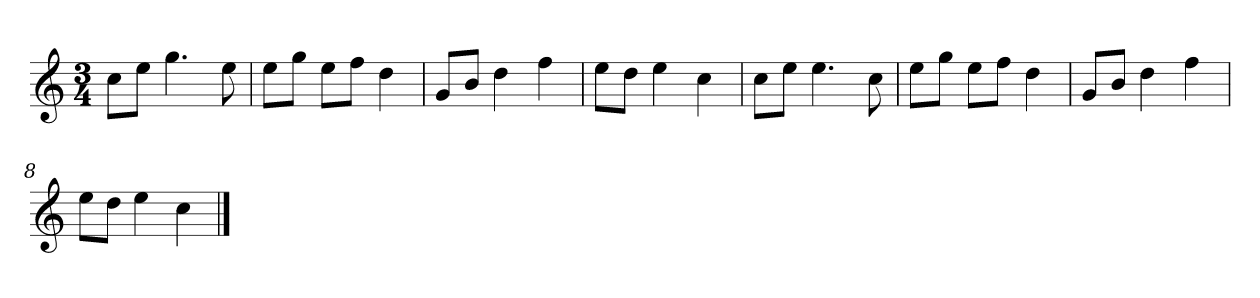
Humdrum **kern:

**kern
*part1
*staff1
*clefG2
*k[]
*C:
*M3/4
=
8cc\L
8ee\J
4.gg
8ee
=2
8ee\L
8gg\J
8ee\L
8ff\J
4dd
=3
8g/L
8b/J
4dd
4ff
=4
8ee\L
8dd\J
4ee
4cc
=5y
8cc\L
8ee\J
4.ee
8cc
=6
8ee\L
8gg\J
8ee\L
8ff\J
4dd
=7
8g/L
8b/J
4dd
4ff
=8
8ee\L
8dd\J
4ee
4cc
==
*-
